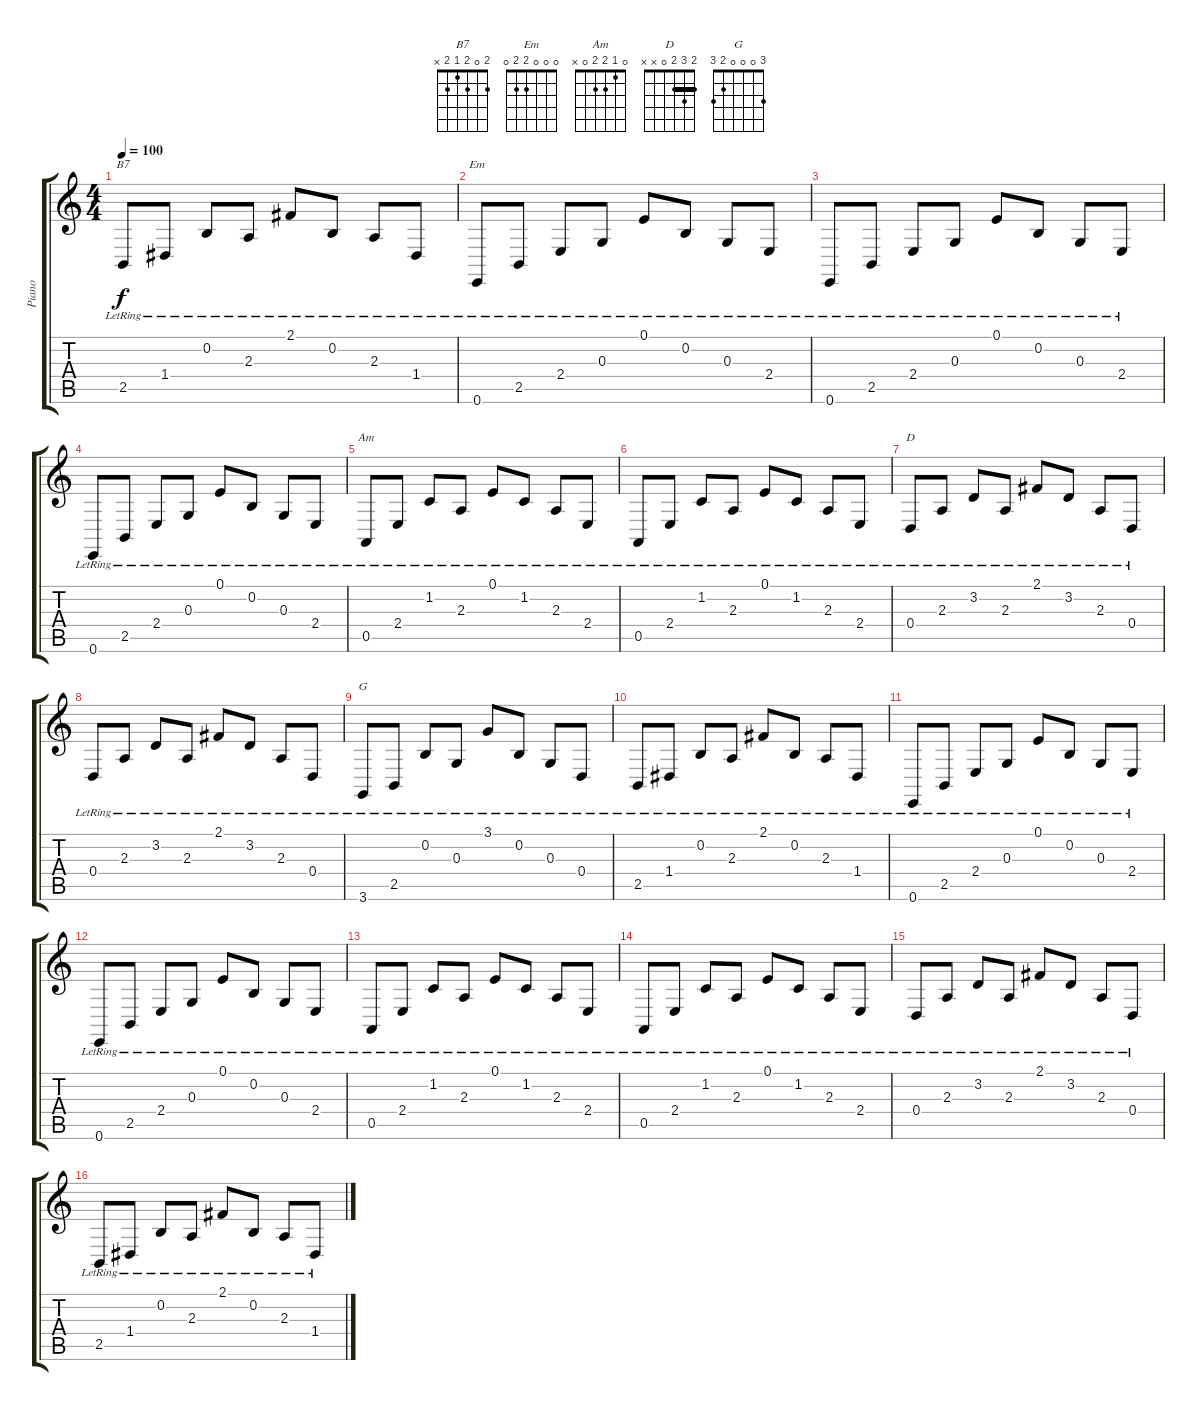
\track ("Piano" "Piano") {instrument brightacousticpiano}
\staff {score tabs}
\tuning (E4 B3 G3 D3 A2 E2) {hide}
\chord ("B7" 2 0 2 1 2 x)
\chord ("Em" 0 0 0 2 2 0)
\chord ("Am" 0 1 2 2 0 x)
\chord ("D" 2 3 2 0 x x) {barre 2}
\chord ("G" 3 0 0 0 2 3)
\ts (4 4)
\tempo 100
\clef g2
\ks c
2.5{lr}.8{ch "B7" dy f} 1.4{lr}.8 0.2{lr}.8 2.3{lr}.8 2.1{lr}.8 0.2{lr}.8 2.3{lr}.8 1.4{lr}.8 |
0.6{lr}.8{ch "Em"} 2.5{lr}.8 2.4{lr}.8 0.3{lr}.8 0.1{lr}.8 0.2{lr}.8 0.3{lr}.8 2.4{lr}.8 |
0.6{lr}.8 2.5{lr}.8 2.4{lr}.8 0.3{lr}.8 0.1{lr}.8 0.2{lr}.8 0.3{lr}.8 2.4{lr}.8 |
0.6{lr}.8 2.5{lr}.8 2.4{lr}.8 0.3{lr}.8 0.1{lr}.8 0.2{lr}.8 0.3{lr}.8 2.4{lr}.8 |
0.5{lr}.8{ch "Am"} 2.4{lr}.8 1.2{lr}.8 2.3{lr}.8 0.1{lr}.8 1.2{lr}.8 2.3{lr}.8 2.4{lr}.8 |
0.5{lr}.8 2.4{lr}.8 1.2{lr}.8 2.3{lr}.8 0.1{lr}.8 1.2{lr}.8 2.3{lr}.8 2.4{lr}.8 |
0.4{lr}.8{ch "D"} 2.3{lr}.8 3.2{lr}.8 2.3{lr}.8 2.1{lr}.8 3.2{lr}.8 2.3{lr}.8 0.4{lr}.8 |
0.4{lr}.8 2.3{lr}.8 3.2{lr}.8 2.3{lr}.8 2.1{lr}.8 3.2{lr}.8 2.3{lr}.8 0.4{lr}.8 |
3.6{lr}.8{ch "G"} 2.5{lr}.8 0.2{lr}.8 0.3{lr}.8 3.1{lr}.8 0.2{lr}.8 0.3{lr}.8 0.4{lr}.8 |
2.5{lr}.8 1.4{lr}.8 0.2{lr}.8 2.3{lr}.8 2.1{lr}.8 0.2{lr}.8 2.3{lr}.8 1.4{lr}.8 |
0.6{lr}.8 2.5{lr}.8 2.4{lr}.8 0.3{lr}.8 0.1{lr}.8 0.2{lr}.8 0.3{lr}.8 2.4{lr}.8 |
0.6{lr}.8 2.5{lr}.8 2.4{lr}.8 0.3{lr}.8 0.1{lr}.8 0.2{lr}.8 0.3{lr}.8 2.4{lr}.8 |
0.5{lr}.8 2.4{lr}.8 1.2{lr}.8 2.3{lr}.8 0.1{lr}.8 1.2{lr}.8 2.3{lr}.8 2.4{lr}.8 |
0.5{lr}.8 2.4{lr}.8 1.2{lr}.8 2.3{lr}.8 0.1{lr}.8 1.2{lr}.8 2.3{lr}.8 2.4{lr}.8 |
0.4{lr}.8 2.3{lr}.8 3.2{lr}.8 2.3{lr}.8 2.1{lr}.8 3.2{lr}.8 2.3{lr}.8 0.4{lr}.8 |
2.5{lr}.8 1.4{lr}.8 0.2{lr}.8 2.3{lr}.8 2.1{lr}.8 0.2{lr}.8 2.3{lr}.8 1.4{lr}.8
